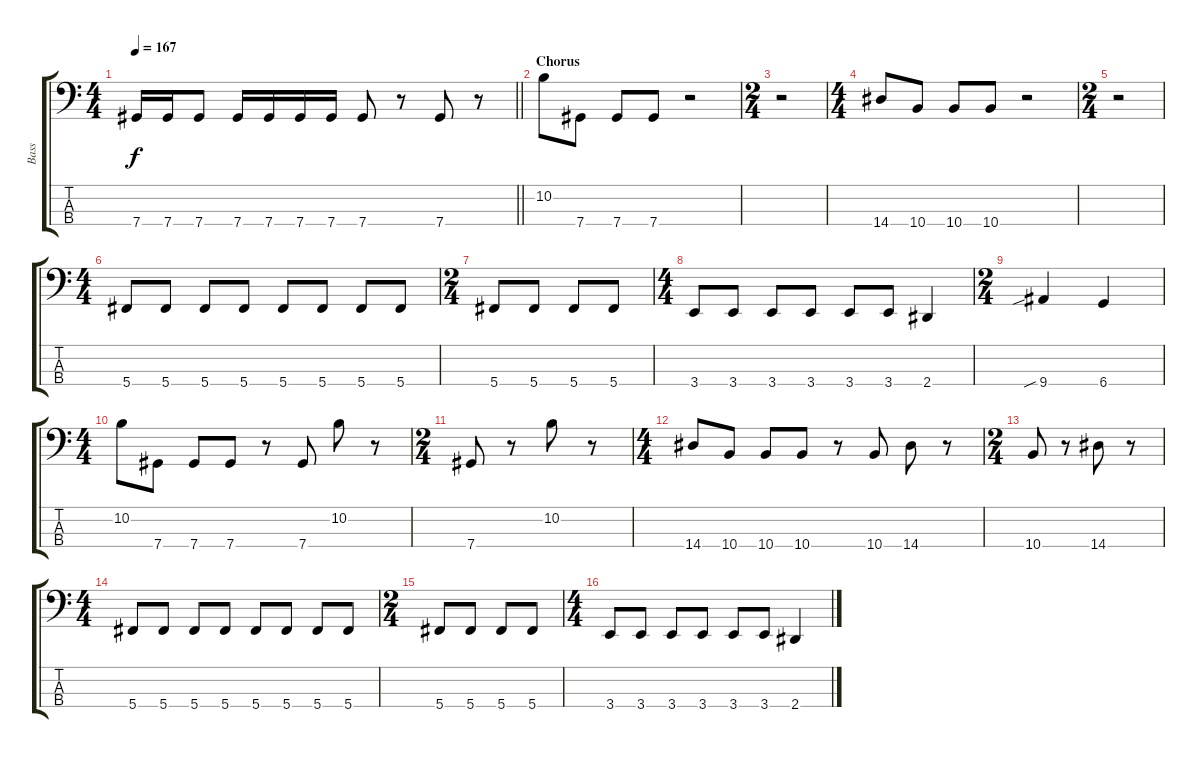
\track ("Bass" "Bass") {instrument electricbassfinger}
\staff {score tabs}
\tuning (Gb2 Db2 Ab1 Db1) {hide}
\ts (4 4)
\tempo 167
\clef f4
\barLineRight lightlight
\ks c
7.4.16{dy f} 7.4.16 7.4.8 7.4.16 7.4.16 7.4.16 7.4.16 7.4.8 r.8 7.4.8 r.8 |
\section ("" "Chorus")
10.2.8 7.4.8 7.4.8 7.4.8 r.2 |
\ts (2 4)
r.2 |
\ts (4 4)
14.4.8 10.4.8 10.4.8 10.4.8 r.2 |
\ts (2 4)
r.2 |
\ts (4 4)
5.4.8 5.4.8 5.4.8 5.4.8 5.4.8 5.4.8 5.4.8 5.4.8 |
\ts (2 4)
5.4.8 5.4.8 5.4.8 5.4.8 |
\ts (4 4)
3.4.8 3.4.8 3.4.8 3.4.8 3.4.8 3.4.8 2.4.4 |
\ts (2 4)
9.4{sib}.4 6.4.4 |
\ts (4 4)
10.2.8 7.4.8 7.4.8 7.4.8 r.8 7.4.8 10.2.8 r.8 |
\ts (2 4)
7.4.8 r.8 10.2.8 r.8 |
\ts (4 4)
14.4.8 10.4.8 10.4.8 10.4.8 r.8 10.4.8 14.4.8 r.8 |
\ts (2 4)
10.4.8 r.8 14.4.8 r.8 |
\ts (4 4)
5.4.8 5.4.8 5.4.8 5.4.8 5.4.8 5.4.8 5.4.8 5.4.8 |
\ts (2 4)
5.4.8 5.4.8 5.4.8 5.4.8 |
\ts (4 4)
3.4.8 3.4.8 3.4.8 3.4.8 3.4.8 3.4.8 2.4.4
